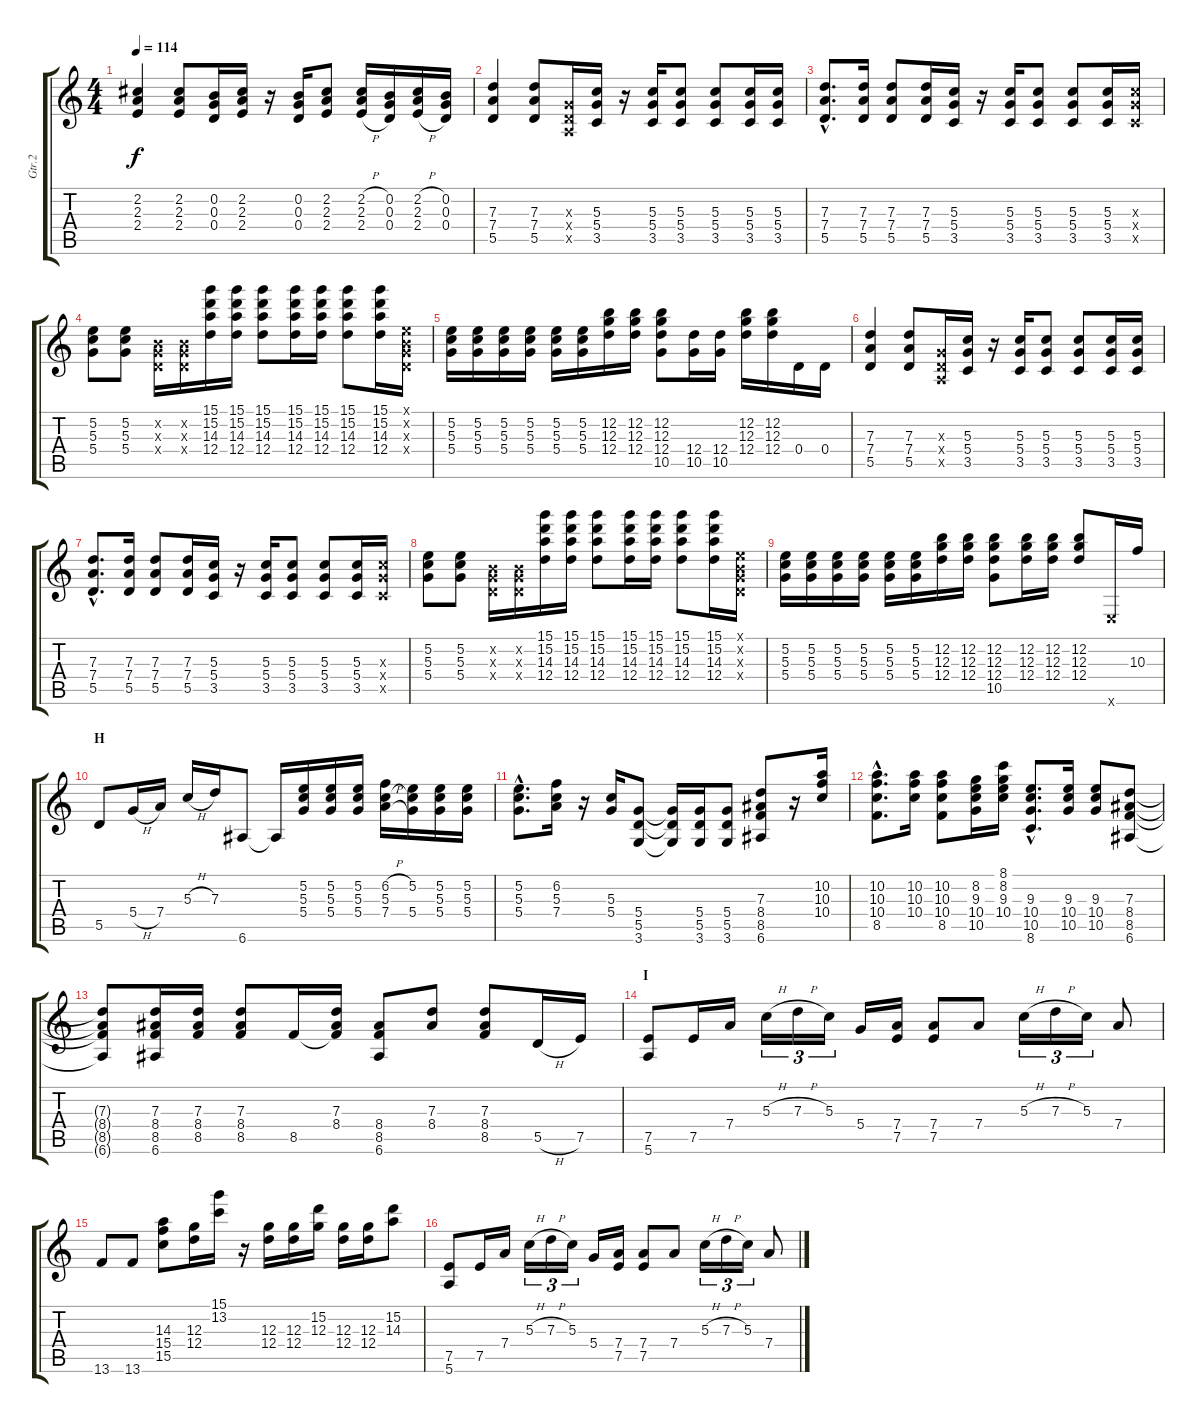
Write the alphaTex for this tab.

\track ("Gtr.2" "Gtr.2") {instrument overdrivenguitar}
\staff {score tabs}
\tuning (E4 B3 G3 D3 A2 E2) {hide}
\ts (4 4)
\tempo 114
\clef g2
\ks c
(2.2{t} 2.3{t} 2.4{t}).4{dy f} (2.2 2.3 2.4).8 (0.2 0.3 0.4).16 (2.2 2.3 2.4).16 r.16 (0.2 0.3 0.4).16 (2.2 2.3 2.4).8 (2.2{h} 2.3{h} 2.4{h}).16 (0.2 0.3 0.4).16 (2.2{h} 2.3{h} 2.4{h}).16 (0.2 0.3 0.4).16 |
(7.3 7.4 5.5).4 (7.3 7.4 5.5).8 (0.3{x} 0.4{x} 0.5{x}).16 (5.3 5.4 3.5).16 r.16 (5.3 5.4 3.5).16 (5.3 5.4 3.5).8 (5.3 5.4 3.5).8 (5.3 5.4 3.5).16 (5.3 5.4 3.5).16 |
(7.3{hac} 7.4{hac} 5.5{hac}).8{d} (7.3 7.4 5.5).16 (7.3 7.4 5.5).8 (7.3 7.4 5.5).16 (5.3 5.4 3.5).16 r.16 (5.3 5.4 3.5).16 (5.3 5.4 3.5).8 (5.3 5.4 3.5).8 (5.3 5.4 3.5).16 (5.3{x} 5.4{x} 3.5{x}).16 |
(5.2 5.3 5.4).8 (5.2 5.3 5.4).8 (0.2{x} 0.3{x} 0.4{x}).16 (0.2{x} 0.3{x} 0.4{x}).16 (15.1 15.2 14.3 12.4).16 (15.1 15.2 14.3 12.4).16 (15.1 15.2 14.3 12.4).8 (15.1 15.2 14.3 12.4).16 (15.1 15.2 14.3 12.4).16 (15.1 15.2 14.3 12.4).8 (15.1 15.2 14.3 12.4).16 (0.1{x} 0.2{x} 0.3{x} 0.4{x}).16 |
(5.2 5.3 5.4).16 (5.2 5.3 5.4).16 (5.2 5.3 5.4).16 (5.2 5.3 5.4).16 (5.2 5.3 5.4).16 (5.2 5.3 5.4).16 (12.2 12.3 12.4).16 (12.2 12.3 12.4).16 (12.2 12.3 12.4 10.5).8 (12.4 10.5).16 (12.4 10.5).16 (12.2 12.3 12.4).16 (12.2 12.3 12.4).16 0.4.16 0.4.16 |
(7.3 7.4 5.5).4 (7.3 7.4 5.5).8 (0.3{x} 0.4{x} 0.5{x}).16 (5.3 5.4 3.5).16 r.16 (5.3 5.4 3.5).16 (5.3 5.4 3.5).8 (5.3 5.4 3.5).8 (5.3 5.4 3.5).16 (5.3 5.4 3.5).16 |
(7.3{hac} 7.4{hac} 5.5{hac}).8{d} (7.3 7.4 5.5).16 (7.3 7.4 5.5).8 (7.3 7.4 5.5).16 (5.3 5.4 3.5).16 r.16 (5.3 5.4 3.5).16 (5.3 5.4 3.5).8 (5.3 5.4 3.5).8 (5.3 5.4 3.5).16 (5.3{x} 5.4{x} 3.5{x}).16 |
(5.2 5.3 5.4).8 (5.2 5.3 5.4).8 (0.2{x} 0.3{x} 0.4{x}).16 (0.2{x} 0.3{x} 0.4{x}).16 (15.1 15.2 14.3 12.4).16 (15.1 15.2 14.3 12.4).16 (15.1 15.2 14.3 12.4).8 (15.1 15.2 14.3 12.4).16 (15.1 15.2 14.3 12.4).16 (15.1 15.2 14.3 12.4).8 (15.1 15.2 14.3 12.4).16 (0.1{x} 0.2{x} 0.3{x} 0.4{x}).16 |
(5.2 5.3 5.4).16 (5.2 5.3 5.4).16 (5.2 5.3 5.4).16 (5.2 5.3 5.4).16 (5.2 5.3 5.4).16 (5.2 5.3 5.4).16 (12.2 12.3 12.4).16 (12.2 12.3 12.4).16 (12.2 12.3 12.4 10.5).8 (12.2 12.3 12.4).16 (12.2 12.3 12.4).16 (12.2 12.3 12.4).8 0.6{x}.16 10.3.16 |
\section ("" "H")
5.5.8 5.4{h}.16 7.4.16 5.3{h}.16 7.3.16 6.6.8 6.6{t}.16 (5.2 5.3 5.4).16 (5.2 5.3 5.4).16 (5.2 5.3 5.4).16 (6.2{h} 5.3 7.4{h}).16 (5.2 5.3{t} 5.4).16 (5.2 5.3 5.4).16 (5.2 5.3 5.4).16 |
(5.2{hac} 5.3{hac} 5.4{hac}).8{d} (6.2 5.3 7.4).16 r.16 (5.3 5.4).16 (5.4 5.5 3.6).8 (5.4{t} 5.5{t} 3.6{t}).16 (5.4 5.5 3.6).16 (5.4 5.5 3.6).8 (7.3 8.4 8.5 6.6).8 r.16 (10.2 10.3 10.4).16 |
(10.2{hac} 10.3{hac} 10.4{hac} 8.5{hac}).8{d} (10.2 10.3 10.4).16 (10.2 10.3 10.4 8.5).8 (8.2 9.3 10.4 10.5).16 (8.1 8.2 9.3 10.4).16 (9.3{hac} 10.4{hac} 10.5{hac} 8.6{hac}).8{d} (9.3 10.4 10.5).16 (9.3 10.4 10.5).8 (7.3 8.4 8.5 6.6).8 |
(7.3{t} 8.4{t} 8.5{t} 6.6{t}).8 (7.3 8.4 8.5 6.6).16 (7.3 8.4 8.5).16 (7.3 8.4 8.5).8 8.5.16 (7.3 8.4 8.5{t}).16 (8.4 8.5 6.6).8 (7.3 8.4).8 (7.3 8.4 8.5).8 5.5{h}.16 7.5.16 |
\section ("" "I")
(7.5 5.6).8 7.5.16 7.4.16 5.3{h}.16{tu (3 2)} 7.3{h}.16{tu (3 2)} 5.3.16{tu (3 2)} 5.4.16 (7.4 7.5).16 (7.4 7.5).8 7.4.8 5.3{h}.16{tu (3 2)} 7.3{h}.16{tu (3 2)} 5.3.16{tu (3 2)} 7.4.8 |
13.6.8 13.6.8 (14.3 15.4 15.5).8 (12.3 12.4).16 (15.1 13.2).16 r.16 (12.3 12.4).16 (12.3 12.4).16 (15.2 12.3).16 (12.3 12.4).16 (12.3 12.4).16 (15.2 14.3).8 |
(7.5 5.6).8 7.5.16 7.4.16 5.3{h}.16{tu (3 2)} 7.3{h}.16{tu (3 2)} 5.3.16{tu (3 2)} 5.4.16 (7.4 7.5).16 (7.4 7.5).8 7.4.8 5.3{h}.16{tu (3 2)} 7.3{h}.16{tu (3 2)} 5.3.16{tu (3 2)} 7.4.8
